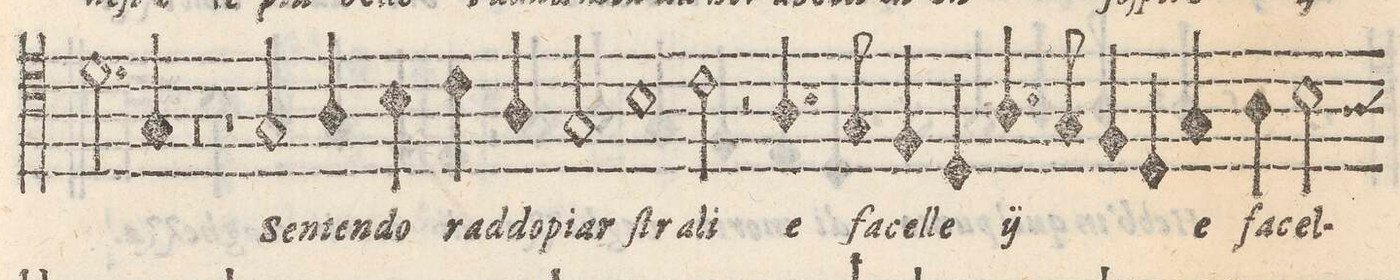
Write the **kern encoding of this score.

**kern	**text
*I"TENORE	*
*clefC4	*
*k[]	*
*met(C)	*
*M2/1	*
2.d\	-ſpi-
4G/	-ro
*	*Xij
=18-	=18-
0r	.
=19-	=19-
1r	.
2G/	Sen-
4A/	-ten-
4B\	-do
=20-	=20-
4c\	rad-
4A/	-do-
2G/	-piar
1B	ſtra-
=21-	=21-
2c\	-li
2r	.
4.A/	e
8G/	fa-
4F/	-cel-
4D/	-le
=22-	=22-
*	*ij
4.A/	e
8G/	fa-
4F/	-cel-
4D/	-le
*	*Xij
4G/	e
4A\	fa-
2B\	-cel-
=23-	=23-
*-	*-
